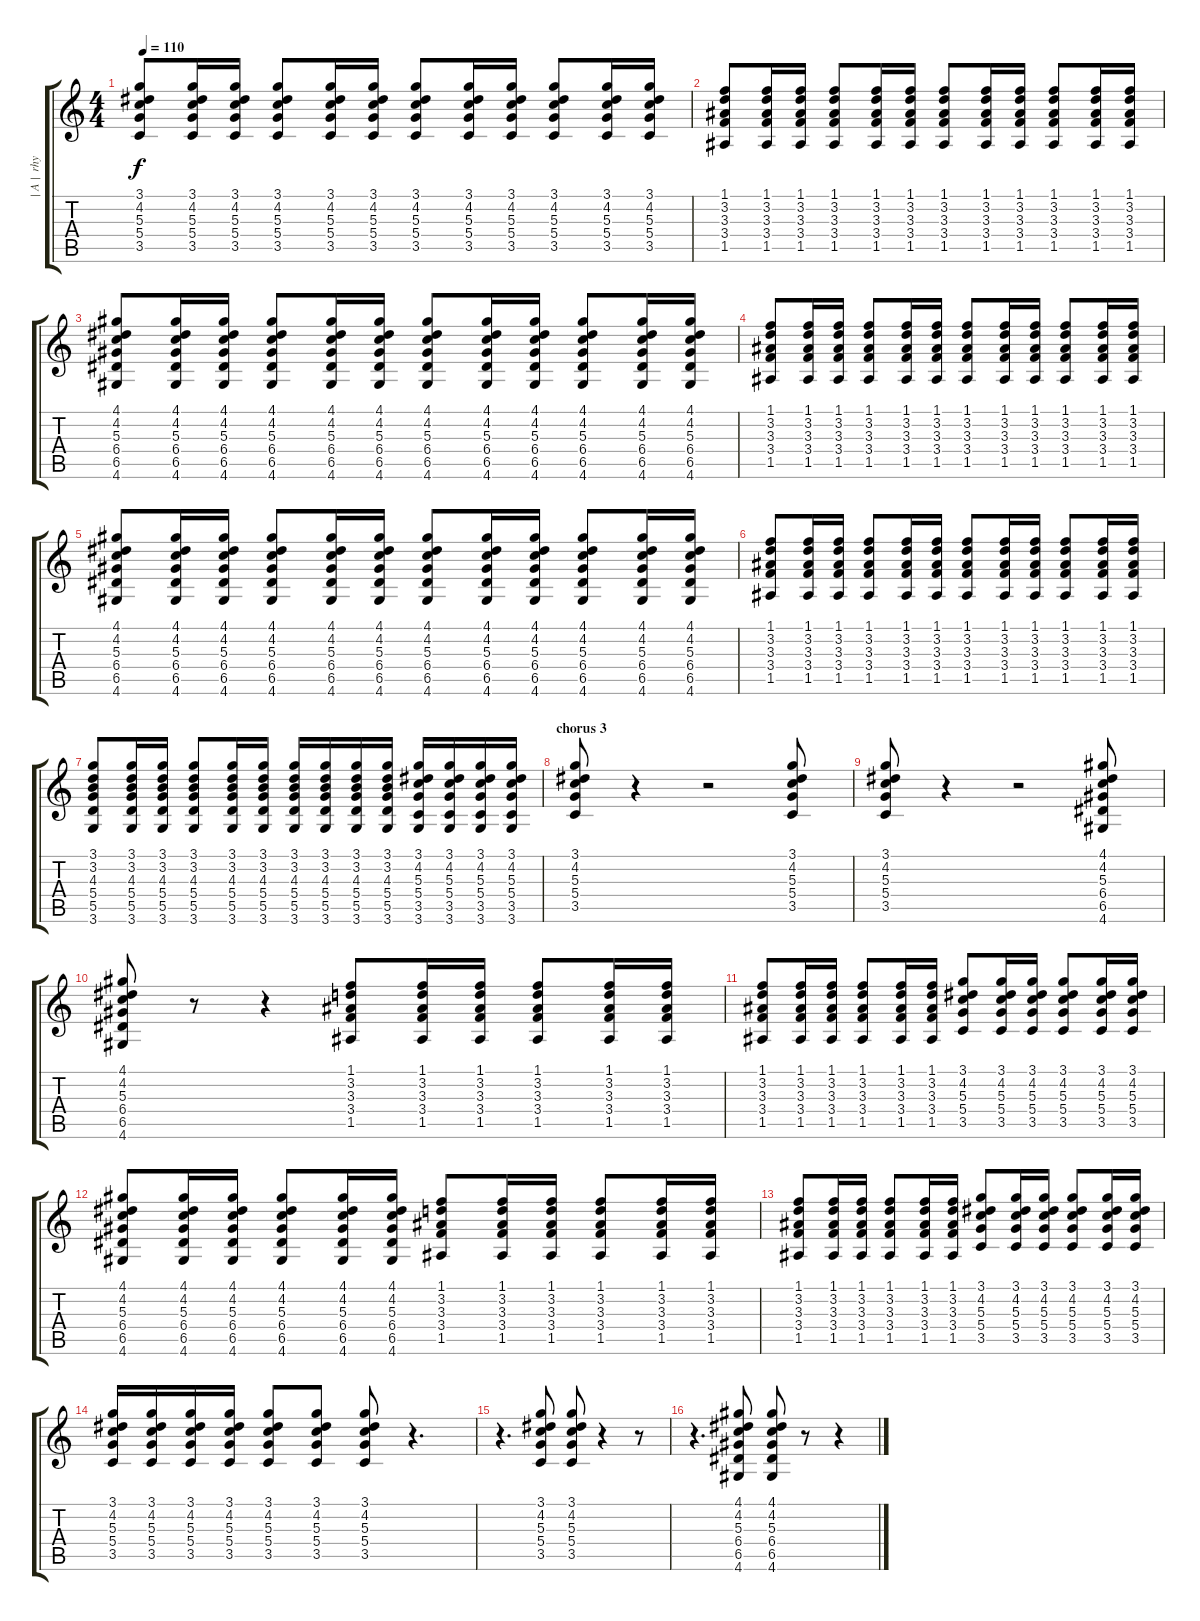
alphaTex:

\track ("| A |  rhythm" "| A |  rhy") {instrument electricguitarclean}
\staff {score tabs}
\tuning (E4 B3 G3 D3 A2 E2) {hide}
\ts (4 4)
\tempo 110
\clef g2
\ks c
(3.1 4.2 5.3 5.4 3.5).8{dy f} (3.1 4.2 5.3 5.4 3.5).16 (3.1 4.2 5.3 5.4 3.5).16 (3.1 4.2 5.3 5.4 3.5).8 (3.1 4.2 5.3 5.4 3.5).16 (3.1 4.2 5.3 5.4 3.5).16 (3.1 4.2 5.3 5.4 3.5).8 (3.1 4.2 5.3 5.4 3.5).16 (3.1 4.2 5.3 5.4 3.5).16 (3.1 4.2 5.3 5.4 3.5).8 (3.1 4.2 5.3 5.4 3.5).16 (3.1 4.2 5.3 5.4 3.5).16 |
(1.1 3.2 3.3 3.4 1.5).8 (1.1 3.2 3.3 3.4 1.5).16 (1.1 3.2 3.3 3.4 1.5).16 (1.1 3.2 3.3 3.4 1.5).8 (1.1 3.2 3.3 3.4 1.5).16 (1.1 3.2 3.3 3.4 1.5).16 (1.1 3.2 3.3 3.4 1.5).8 (1.1 3.2 3.3 3.4 1.5).16 (1.1 3.2 3.3 3.4 1.5).16 (1.1 3.2 3.3 3.4 1.5).8 (1.1 3.2 3.3 3.4 1.5).16 (1.1 3.2 3.3 3.4 1.5).16 |
(4.1 4.2 5.3 6.4 6.5 4.6).8 (4.1 4.2 5.3 6.4 6.5 4.6).16 (4.1 4.2 5.3 6.4 6.5 4.6).16 (4.1 4.2 5.3 6.4 6.5 4.6).8 (4.1 4.2 5.3 6.4 6.5 4.6).16 (4.1 4.2 5.3 6.4 6.5 4.6).16 (4.1 4.2 5.3 6.4 6.5 4.6).8 (4.1 4.2 5.3 6.4 6.5 4.6).16 (4.1 4.2 5.3 6.4 6.5 4.6).16 (4.1 4.2 5.3 6.4 6.5 4.6).8 (4.1 4.2 5.3 6.4 6.5 4.6).16 (4.1 4.2 5.3 6.4 6.5 4.6).16 |
(1.1 3.2 3.3 3.4 1.5).8 (1.1 3.2 3.3 3.4 1.5).16 (1.1 3.2 3.3 3.4 1.5).16 (1.1 3.2 3.3 3.4 1.5).8 (1.1 3.2 3.3 3.4 1.5).16 (1.1 3.2 3.3 3.4 1.5).16 (1.1 3.2 3.3 3.4 1.5).8 (1.1 3.2 3.3 3.4 1.5).16 (1.1 3.2 3.3 3.4 1.5).16 (1.1 3.2 3.3 3.4 1.5).8 (1.1 3.2 3.3 3.4 1.5).16 (1.1 3.2 3.3 3.4 1.5).16 |
(4.1 4.2 5.3 6.4 6.5 4.6).8 (4.1 4.2 5.3 6.4 6.5 4.6).16 (4.1 4.2 5.3 6.4 6.5 4.6).16 (4.1 4.2 5.3 6.4 6.5 4.6).8 (4.1 4.2 5.3 6.4 6.5 4.6).16 (4.1 4.2 5.3 6.4 6.5 4.6).16 (4.1 4.2 5.3 6.4 6.5 4.6).8 (4.1 4.2 5.3 6.4 6.5 4.6).16 (4.1 4.2 5.3 6.4 6.5 4.6).16 (4.1 4.2 5.3 6.4 6.5 4.6).8 (4.1 4.2 5.3 6.4 6.5 4.6).16 (4.1 4.2 5.3 6.4 6.5 4.6).16 |
(1.1 3.2 3.3 3.4 1.5).8 (1.1 3.2 3.3 3.4 1.5).16 (1.1 3.2 3.3 3.4 1.5).16 (1.1 3.2 3.3 3.4 1.5).8 (1.1 3.2 3.3 3.4 1.5).16 (1.1 3.2 3.3 3.4 1.5).16 (1.1 3.2 3.3 3.4 1.5).8 (1.1 3.2 3.3 3.4 1.5).16 (1.1 3.2 3.3 3.4 1.5).16 (1.1 3.2 3.3 3.4 1.5).8 (1.1 3.2 3.3 3.4 1.5).16 (1.1 3.2 3.3 3.4 1.5).16 |
(3.1 3.2 4.3 5.4 5.5 3.6).8 (3.1 3.2 4.3 5.4 5.5 3.6).16 (3.1 3.2 4.3 5.4 5.5 3.6).16 (3.1 3.2 4.3 5.4 5.5 3.6).8 (3.1 3.2 4.3 5.4 5.5 3.6).16 (3.1 3.2 4.3 5.4 5.5 3.6).16 (3.1 3.2 4.3 5.4 5.5 3.6).16 (3.1 3.2 4.3 5.4 5.5 3.6).16 (3.1 3.2 4.3 5.4 5.5 3.6).16 (3.1 3.2 4.3 5.4 5.5 3.6).16 (3.1 4.2 5.3 5.4 3.5 3.6).16 (3.1 4.2 5.3 5.4 3.5 3.6).16 (3.1 4.2 5.3 5.4 3.5 3.6).16 (3.1 4.2 5.3 5.4 3.5 3.6).16 |
\section ("" "chorus 3")
(3.1 4.2 5.3 5.4 3.5).8 r.4 r.2 (3.1 4.2 5.3 5.4 3.5).8 |
(3.1 4.2 5.3 5.4 3.5).8 r.4 r.2 (4.1 4.2 5.3 6.4 6.5 4.6).8 |
(4.1 4.2 5.3 6.4 6.5 4.6).8 r.8 r.4 (1.1 3.2 3.3 3.4 1.5).8 (1.1 3.2 3.3 3.4 1.5).16 (1.1 3.2 3.3 3.4 1.5).16 (1.1 3.2 3.3 3.4 1.5).8 (1.1 3.2 3.3 3.4 1.5).16 (1.1 3.2 3.3 3.4 1.5).16 |
(1.1 3.2 3.3 3.4 1.5).8 (1.1 3.2 3.3 3.4 1.5).16 (1.1 3.2 3.3 3.4 1.5).16 (1.1 3.2 3.3 3.4 1.5).8 (1.1 3.2 3.3 3.4 1.5).16 (1.1 3.2 3.3 3.4 1.5).16 (3.1 4.2 5.3 5.4 3.5).8 (3.1 4.2 5.3 5.4 3.5).16 (3.1 4.2 5.3 5.4 3.5).16 (3.1 4.2 5.3 5.4 3.5).8 (3.1 4.2 5.3 5.4 3.5).16 (3.1 4.2 5.3 5.4 3.5).16 |
(4.1 4.2 5.3 6.4 6.5 4.6).8 (4.1 4.2 5.3 6.4 6.5 4.6).16 (4.1 4.2 5.3 6.4 6.5 4.6).16 (4.1 4.2 5.3 6.4 6.5 4.6).8 (4.1 4.2 5.3 6.4 6.5 4.6).16 (4.1 4.2 5.3 6.4 6.5 4.6).16 (1.1 3.2 3.3 3.4 1.5).8 (1.1 3.2 3.3 3.4 1.5).16 (1.1 3.2 3.3 3.4 1.5).16 (1.1 3.2 3.3 3.4 1.5).8 (1.1 3.2 3.3 3.4 1.5).16 (1.1 3.2 3.3 3.4 1.5).16 |
(1.1 3.2 3.3 3.4 1.5).8 (1.1 3.2 3.3 3.4 1.5).16 (1.1 3.2 3.3 3.4 1.5).16 (1.1 3.2 3.3 3.4 1.5).8 (1.1 3.2 3.3 3.4 1.5).16 (1.1 3.2 3.3 3.4 1.5).16 (3.1 4.2 5.3 5.4 3.5).8 (3.1 4.2 5.3 5.4 3.5).16 (3.1 4.2 5.3 5.4 3.5).16 (3.1 4.2 5.3 5.4 3.5).8 (3.1 4.2 5.3 5.4 3.5).16 (3.1 4.2 5.3 5.4 3.5).16 |
(3.1 4.2 5.3 5.4 3.5).16 (3.1 4.2 5.3 5.4 3.5).16 (3.1 4.2 5.3 5.4 3.5).16 (3.1 4.2 5.3 5.4 3.5).16 (3.1 4.2 5.3 5.4 3.5).8 (3.1 4.2 5.3 5.4 3.5).8 (3.1 4.2 5.3 5.4 3.5).8 r.4{d} |
r.4{d} (3.1 4.2 5.3 5.4 3.5).8 (3.1 4.2 5.3 5.4 3.5).8 r.4 r.8 |
r.4{d} (4.1 4.2 5.3 6.4 6.5 4.6).8 (4.1 4.2 5.3 6.4 6.5 4.6).8 r.8 r.4
